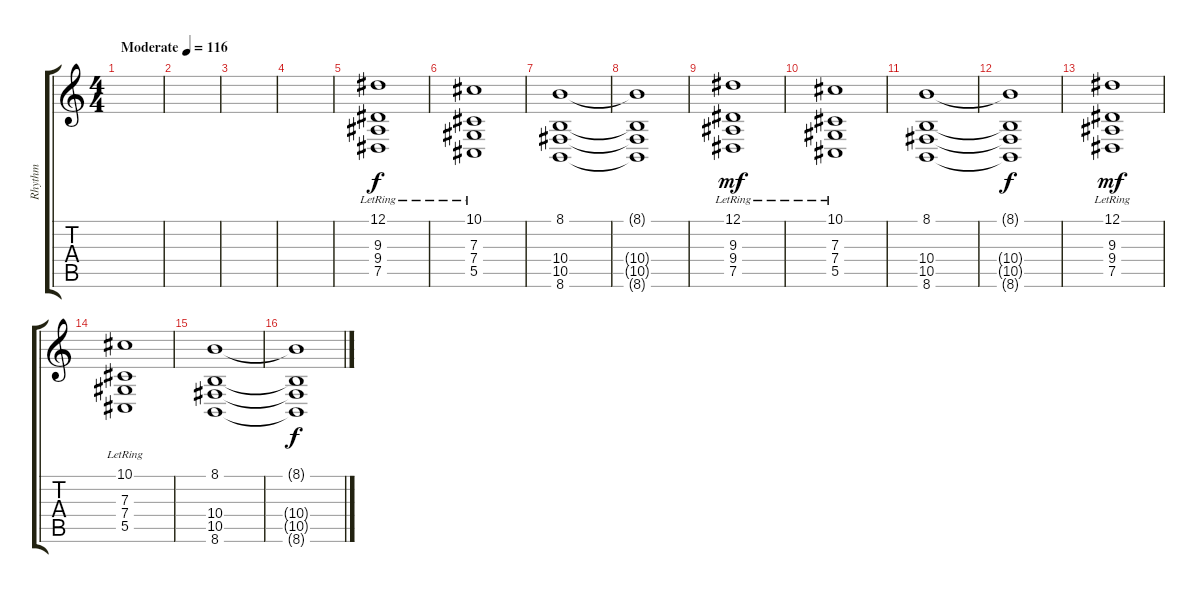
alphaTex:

\track ("Rhythm" "Rhythm") {instrument stringensemble1}
\staff {score tabs}
\tuning (Eb4 Bb3 Gb3 Db3 Ab2 Eb2) {hide}
\ts (4 4)
\tempo (116 "Moderate")
\clef g2
\ks c
|
|
|
|
(12.1 9.3{lr} 9.4 7.5).1 |
(10.1 7.3{lr} 7.4 5.5).1 |
(8.1 10.4 10.5 8.6).1 |
(8.1{t} 10.4{t} 10.5{t} 8.6{t}).1{dy f} |
(12.1 9.3{lr} 9.4 7.5).1{dy mf} |
(10.1 7.3{lr} 7.4 5.5).1 |
(8.1 10.4 10.5 8.6).1 |
(8.1{t} 10.4{t} 10.5{t} 8.6{t}).1{dy f} |
(12.1 9.3{lr} 9.4 7.5).1{dy mf} |
(10.1 7.3{lr} 7.4 5.5).1 |
(8.1 10.4 10.5 8.6).1 |
(8.1{t} 10.4{t} 10.5{t} 8.6{t}).1{dy f}
